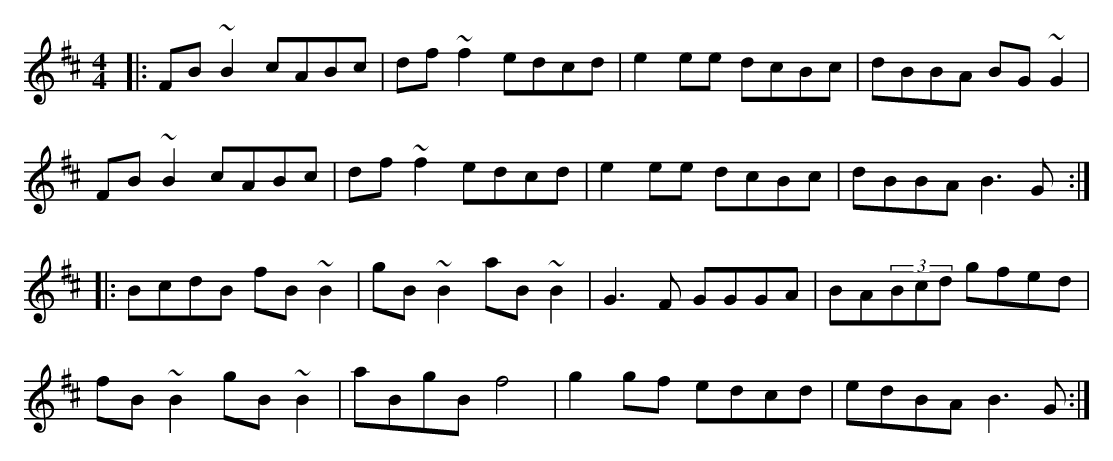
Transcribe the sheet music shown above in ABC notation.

X:1
M:4/4
K:Bmin
|:FB~B2 cABc|df~f2 edcd|e2ee dcBc|dBBA BG~G2|
FB~B2 cABc|df~f2 edcd|e2ee dcBc|dBBA B3 G:|
|:BcdB fB~B2|gB~B2 aB~B2|G3F GGGA|BA(3Bcd gfed|
fB~B2 gB~B2|aBgB f4|g2gf edcd|edBA B3 G:|
